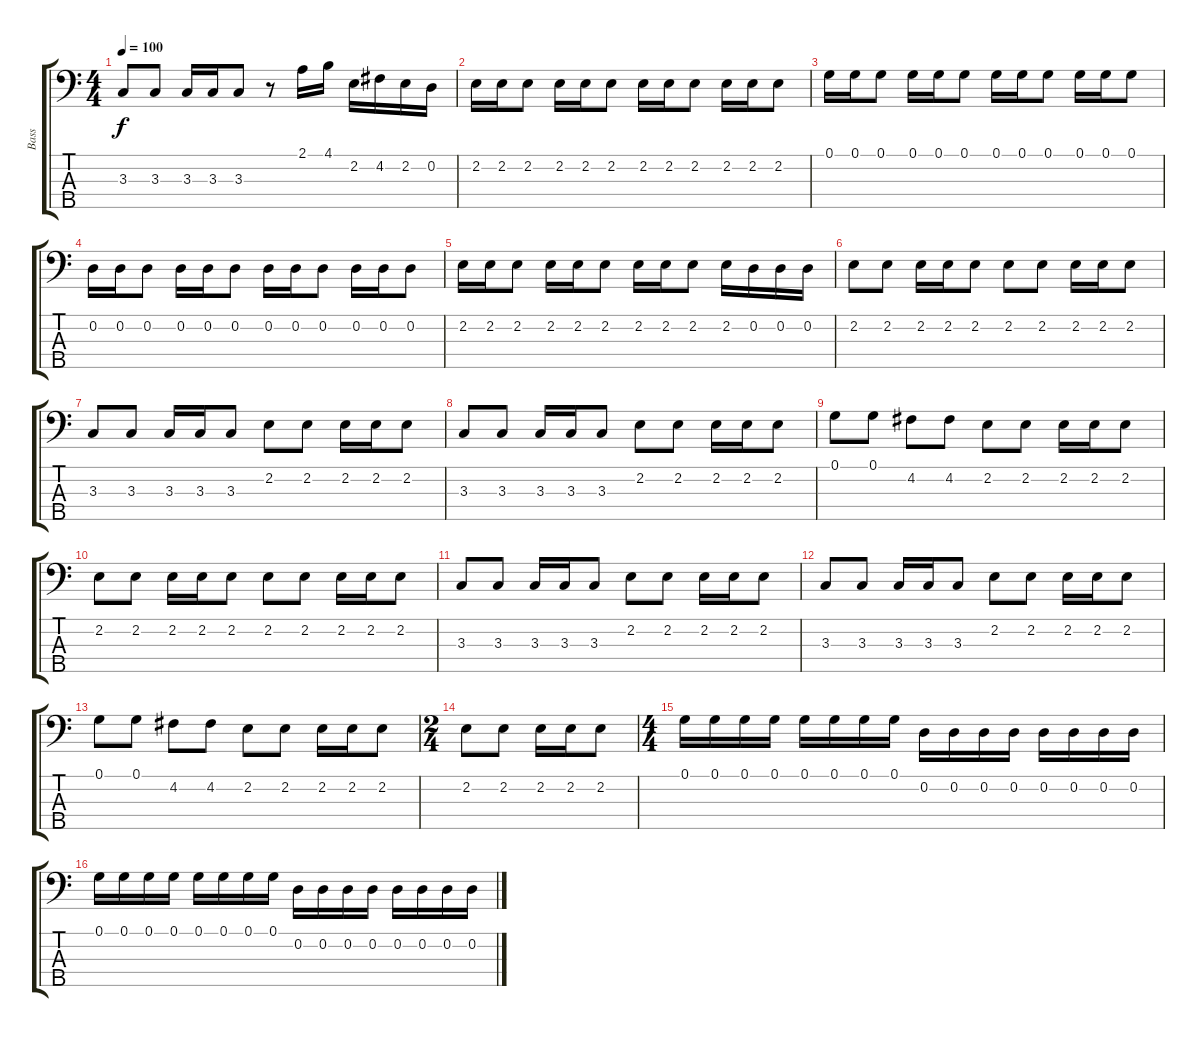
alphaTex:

\track ("Bass" "Bass") {instrument electricbassfinger}
\staff {score tabs}
\tuning (G2 D2 A1 E1 B0) {hide}
\ts (4 4)
\tempo 100
\clef f4
\ks c
3.3.8{dy f} 3.3.8 3.3.16 3.3.16 3.3.8 r.8 2.1.16 4.1.16 2.2.16 4.2.16 2.2.16 0.2.16 |
2.2.16 2.2.16 2.2.8 2.2.16 2.2.16 2.2.8 2.2.16 2.2.16 2.2.8 2.2.16 2.2.16 2.2.8 |
0.1.16 0.1.16 0.1.8 0.1.16 0.1.16 0.1.8 0.1.16 0.1.16 0.1.8 0.1.16 0.1.16 0.1.8 |
0.2.16 0.2.16 0.2.8 0.2.16 0.2.16 0.2.8 0.2.16 0.2.16 0.2.8 0.2.16 0.2.16 0.2.8 |
2.2.16 2.2.16 2.2.8 2.2.16 2.2.16 2.2.8 2.2.16 2.2.16 2.2.8 2.2.16 0.2.16{instrument slapbass1} 0.2.16 0.2.16 |
2.2.8{instrument electricbassfinger} 2.2.8 2.2.16 2.2.16 2.2.8 2.2.8 2.2.8 2.2.16 2.2.16 2.2.8 |
3.3.8 3.3.8 3.3.16 3.3.16 3.3.8 2.2.8 2.2.8 2.2.16 2.2.16 2.2.8 |
3.3.8 3.3.8 3.3.16 3.3.16 3.3.8 2.2.8 2.2.8 2.2.16 2.2.16 2.2.8 |
0.1.8 0.1.8 4.2.8 4.2.8 2.2.8 2.2.8 2.2.16 2.2.16 2.2.8 |
2.2.8 2.2.8 2.2.16 2.2.16 2.2.8 2.2.8 2.2.8 2.2.16 2.2.16 2.2.8 |
3.3.8 3.3.8 3.3.16 3.3.16 3.3.8 2.2.8 2.2.8 2.2.16 2.2.16 2.2.8 |
3.3.8 3.3.8 3.3.16 3.3.16 3.3.8 2.2.8 2.2.8 2.2.16 2.2.16 2.2.8 |
0.1.8 0.1.8 4.2.8 4.2.8 2.2.8 2.2.8 2.2.16 2.2.16 2.2.8 |
\ts (2 4)
2.2.8 2.2.8 2.2.16 2.2.16 2.2.8 |
\ts (4 4)
0.1.16 0.1.16 0.1.16 0.1.16 0.1.16 0.1.16 0.1.16 0.1.16 0.2.16 0.2.16 0.2.16 0.2.16 0.2.16 0.2.16 0.2.16 0.2.16 |
0.1.16 0.1.16 0.1.16 0.1.16 0.1.16 0.1.16 0.1.16 0.1.16 0.2.16 0.2.16 0.2.16 0.2.16 0.2.16 0.2.16 0.2.16 0.2.16
